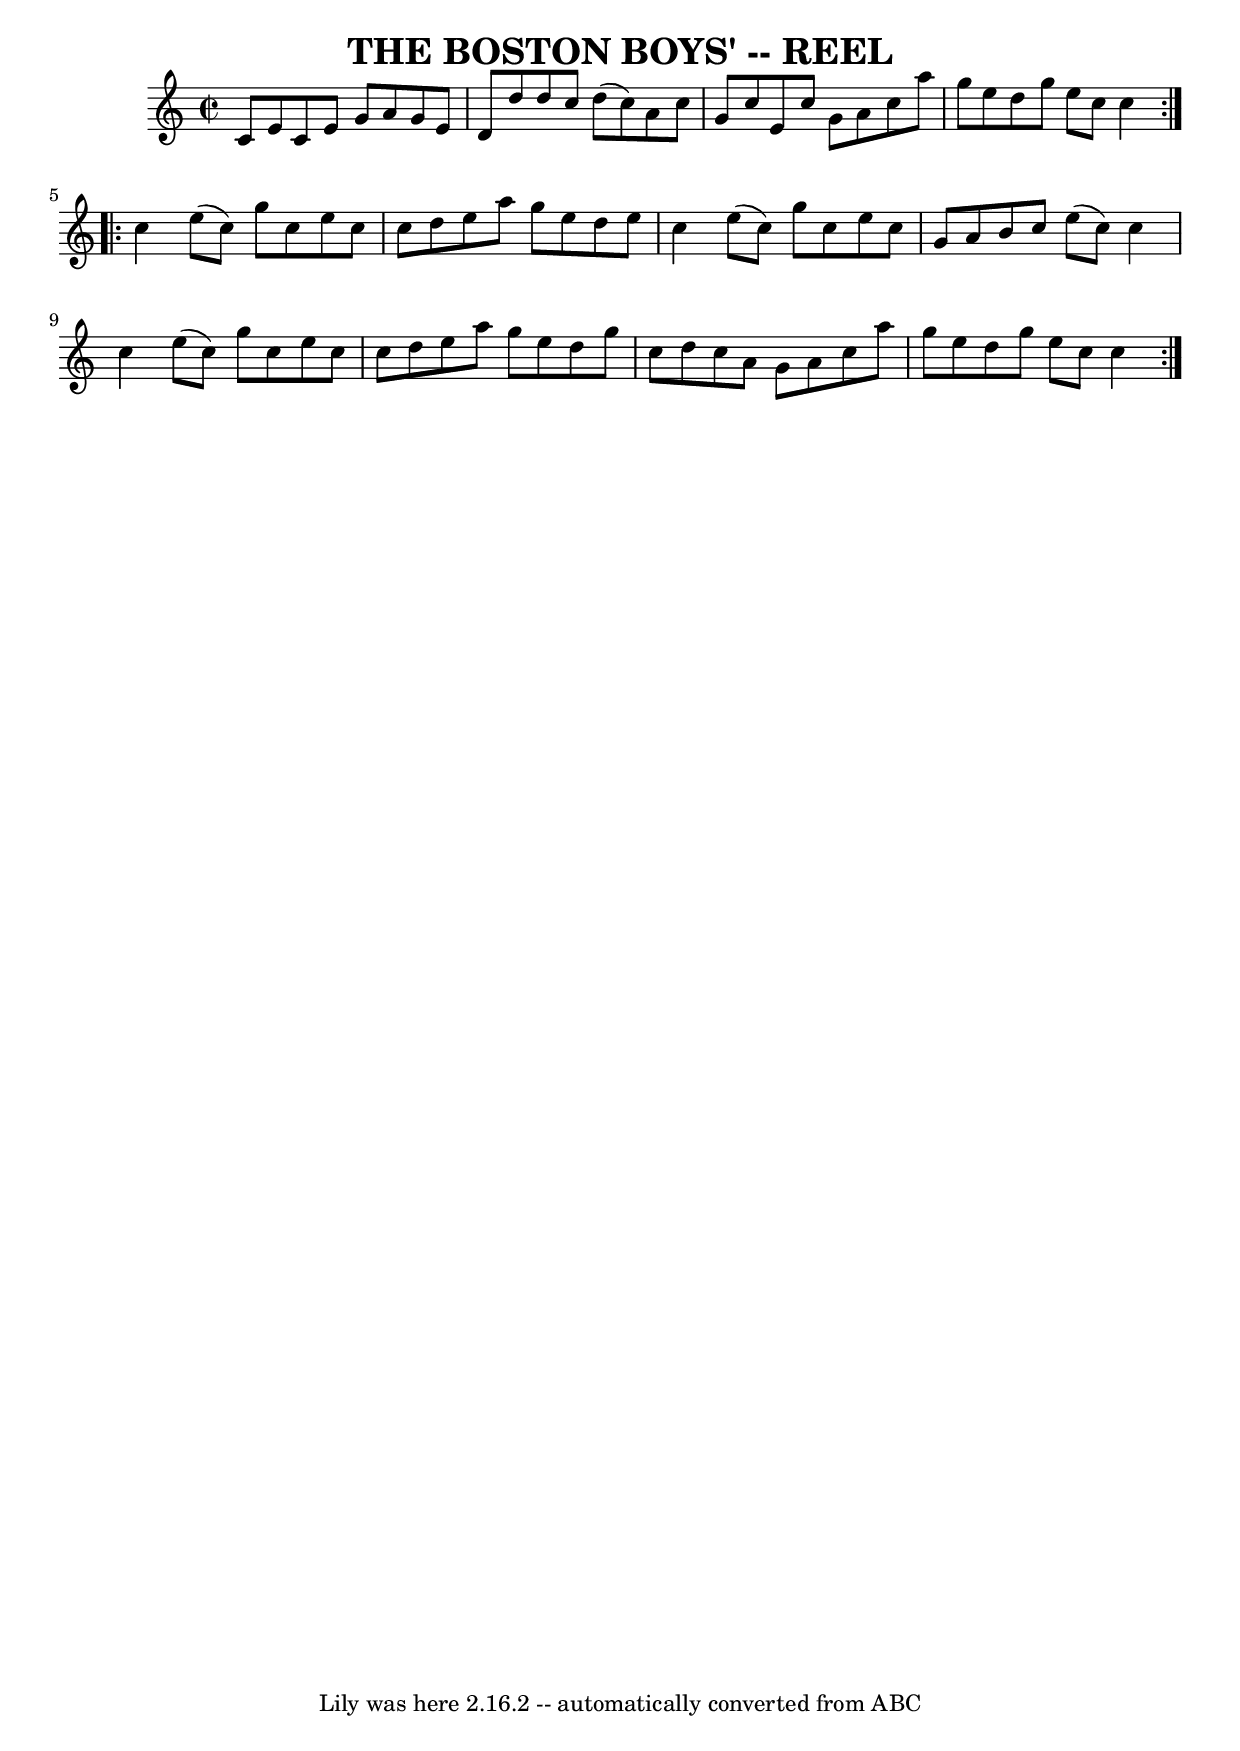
\version "2.16.2"
\include "Mammoth.ily"
\header {
  %% book = "Ryan's Mammoth Collection of Fiddle Tunes"
  crossRefNumber = "1"
  footnotes = ""
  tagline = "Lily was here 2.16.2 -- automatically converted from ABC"
  title = "THE BOSTON BOYS' -- REEL"

}
voicedefault =  {



  \repeat volta 2 {

    \override Staff.TimeSignature #'style = #'C     \time 2/2      \key c \major   |
    c'8 e'8 c'8 e'8 g'8 a'8 g'8 e'8     |
    d'8 d''8 d''8 c''8 d''8 (c''8) a'8 c''8     |
    g'8 c''8 e'8 c''8 g'8 a'8 c''8 a''8     |
    g''8 e''8 d''8 g''8 e''8 c''8 c''4    
  }    
  
  \repeat volta 2 {
    c''4 e''8 (c''8) g''8 c''8 e''8 c''8      |
    c''8 d''8 e''8 a''8 g''8 e''8 d''8 e''8     |
    c''4 e''8 (c''8) g''8 c''8 e''8 c''8    |
    g'8 a'8 b'8 c''8 e''8 (c''8) c''4     |
    |
    c''4 e''8 (c''8) g''8 c''8 e''8 c''8    |
    c''8 d''8 e''8 a''8 g''8 e''8 d''8 g''8     |
    c''8 d''8 c''8 a'8 g'8 a'8 c''8 a''8     |
    g''8    
    e''8 d''8 g''8 e''8 c''8 c''4    
  }   

}

\score{
  <<

    \context Staff="default"
    {
      \voicedefault 
      
    }

  >>
  \layout {
    
  }
  \midi {
  }

}
